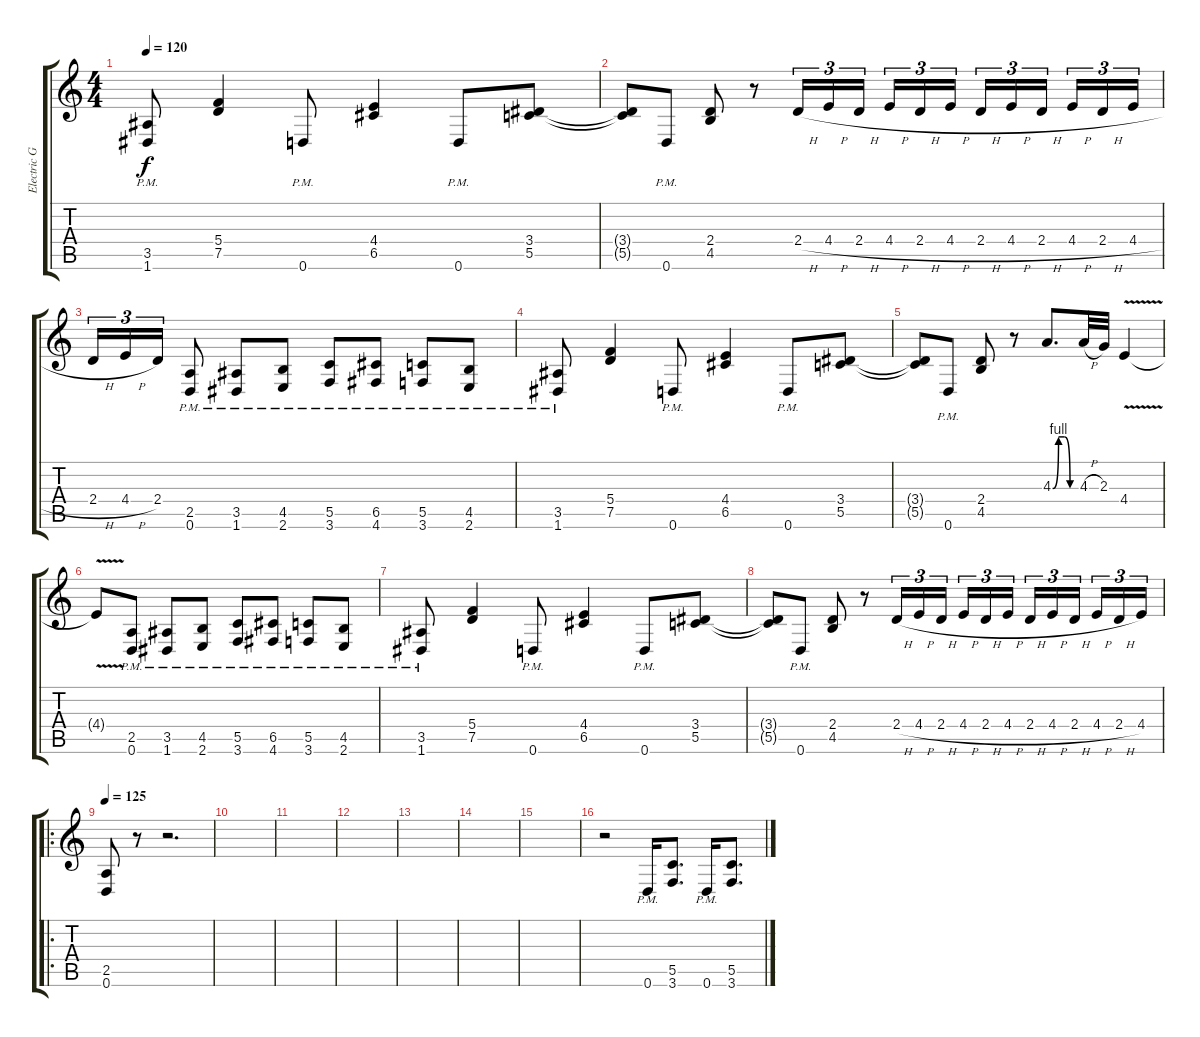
\track ("Electric Guitar" "Electric G") {instrument distortionguitar}
\staff {score tabs}
\tuning (D4 A3 F3 C3 G2 D2) {hide}
\ts (4 4)
\tempo 120
\clef g2
\ks c
(3.5{pm} 1.6{pm}).8{dy f} (5.4 7.5).4 0.6{pm}.8 (4.4 6.5).4 0.6{pm}.8 (3.4 5.5).8 |
(3.4{t} 5.5{t}).8 0.6{pm}.8 (2.4 4.5).8 r.8 2.4{h}.16{tu (3 2)} 4.4{h}.16{tu (3 2)} 2.4{h}.16{tu (3 2) beam splitsecondary} 4.4{h}.16{tu (3 2)} 2.4{h}.16{tu (3 2)} 4.4{h}.16{tu (3 2)} 2.4{h}.16{tu (3 2)} 4.4{h}.16{tu (3 2)} 2.4{h}.16{tu (3 2) beam splitsecondary} 4.4{h}.16{tu (3 2)} 2.4{h}.16{tu (3 2)} 4.4{h}.16{tu (3 2)} |
2.4{h}.16{tu (3 2)} 4.4{h}.16{tu (3 2)} 2.4.16{tu (3 2)} (2.5{pm} 0.6{pm}).8 (3.5{pm} 1.6{pm}).8 (4.5{pm} 2.6{pm}).8 (5.5{pm} 3.6{pm}).8 (6.5{pm} 4.6{pm}).8 (5.5{pm} 3.6{pm}).8 (4.5{pm} 2.6{pm}).8 |
(3.5{pm} 1.6{pm}).8 (5.4 7.5).4 0.6{pm}.8 (4.4 6.5).4 0.6{pm}.8 (3.4 5.5).8 |
(3.4{t} 5.5{t}).8 0.6{pm}.8 (2.4 4.5).8 r.8 4.3{be (custom 0 0 15 4 30 4 45 0 60 0)}.8{d} 4.3{h}.32 2.3.32 4.4{v}.4 |
4.4{v t}.8 (2.5{pm} 0.6{pm}).8 (3.5{pm} 1.6{pm}).8 (4.5{pm} 2.6{pm}).8 (5.5{pm} 3.6{pm}).8 (6.5{pm} 4.6{pm}).8 (5.5{pm} 3.6{pm}).8 (4.5{pm} 2.6{pm}).8 |
(3.5{pm} 1.6{pm}).8 (5.4 7.5).4 0.6{pm}.8 (4.4 6.5).4 0.6{pm}.8 (3.4 5.5).8 |
(3.4{t} 5.5{t}).8 0.6{pm}.8 (2.4 4.5).8 r.8 2.4{h}.16{tu (3 2)} 4.4{h}.16{tu (3 2)} 2.4{h}.16{tu (3 2) beam splitsecondary} 4.4{h}.16{tu (3 2)} 2.4{h}.16{tu (3 2)} 4.4{h}.16{tu (3 2)} 2.4{h}.16{tu (3 2)} 4.4{h}.16{tu (3 2)} 2.4{h}.16{tu (3 2) beam splitsecondary} 4.4{h}.16{tu (3 2)} 2.4{h}.16{tu (3 2)} 4.4.16{tu (3 2)} |
\ro
\tempo 125
(2.5 0.6).8 r.8 r.2{d} |
|
|
|
|
|
|
r.2 0.6{pm}.16 (5.5 3.6).8{d} 0.6{pm}.16 (5.5 3.6).8{d}
